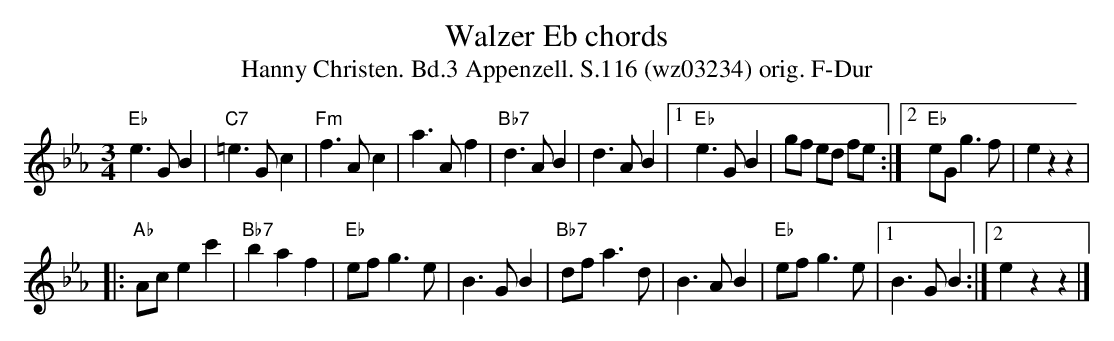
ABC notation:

X:1
T:Walzer Eb chords
T:Hanny Christen. Bd.3 Appenzell. S.116 (wz03234) orig. F-Dur
M:3/4
L:1/8
K:Ebmaj%%MIDI gchordon
"Eb"e3 G B2 | "C7"=e3 G c2 | "Fm"f3 A c2 | a3 A f2 | "Bb7"d3 A B2 | d3 A B2 |1 "Eb"e3 G B2 | gf ed fe :|2 "Eb"eG g3 f | e2 z2 z2 |
|: "Ab"Ac e2 c'2 | "Bb7"b2 a2 f2 | "Eb"ef g3 e | B3 G B2 | "Bb7"df a3 d | B3 A B2 | "Eb"ef g3 e |1 B3 G B2 :|2 e2 z2 z2 |]
